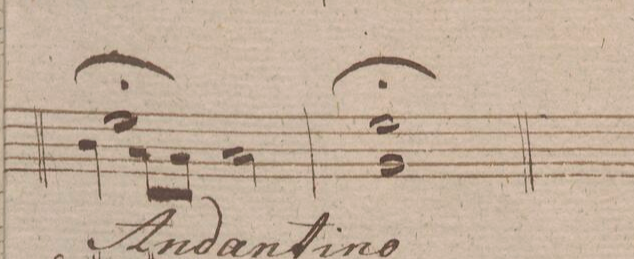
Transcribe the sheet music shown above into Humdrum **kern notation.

**kern	**dynam
*I"Violino 2do	*
*clefG2	*
*k[f#c#g#d#]	*
*met(c)	*
*M4/4	*
*^	*
1ee/;	4b\	.
*	*Xtremolo	*
.	8a\L	.
.	8g#\J	.
.	2a\	.
=80	=80	=80
1ee/;	1g#\	.
*v	*v	*
==	==
*-	*-
